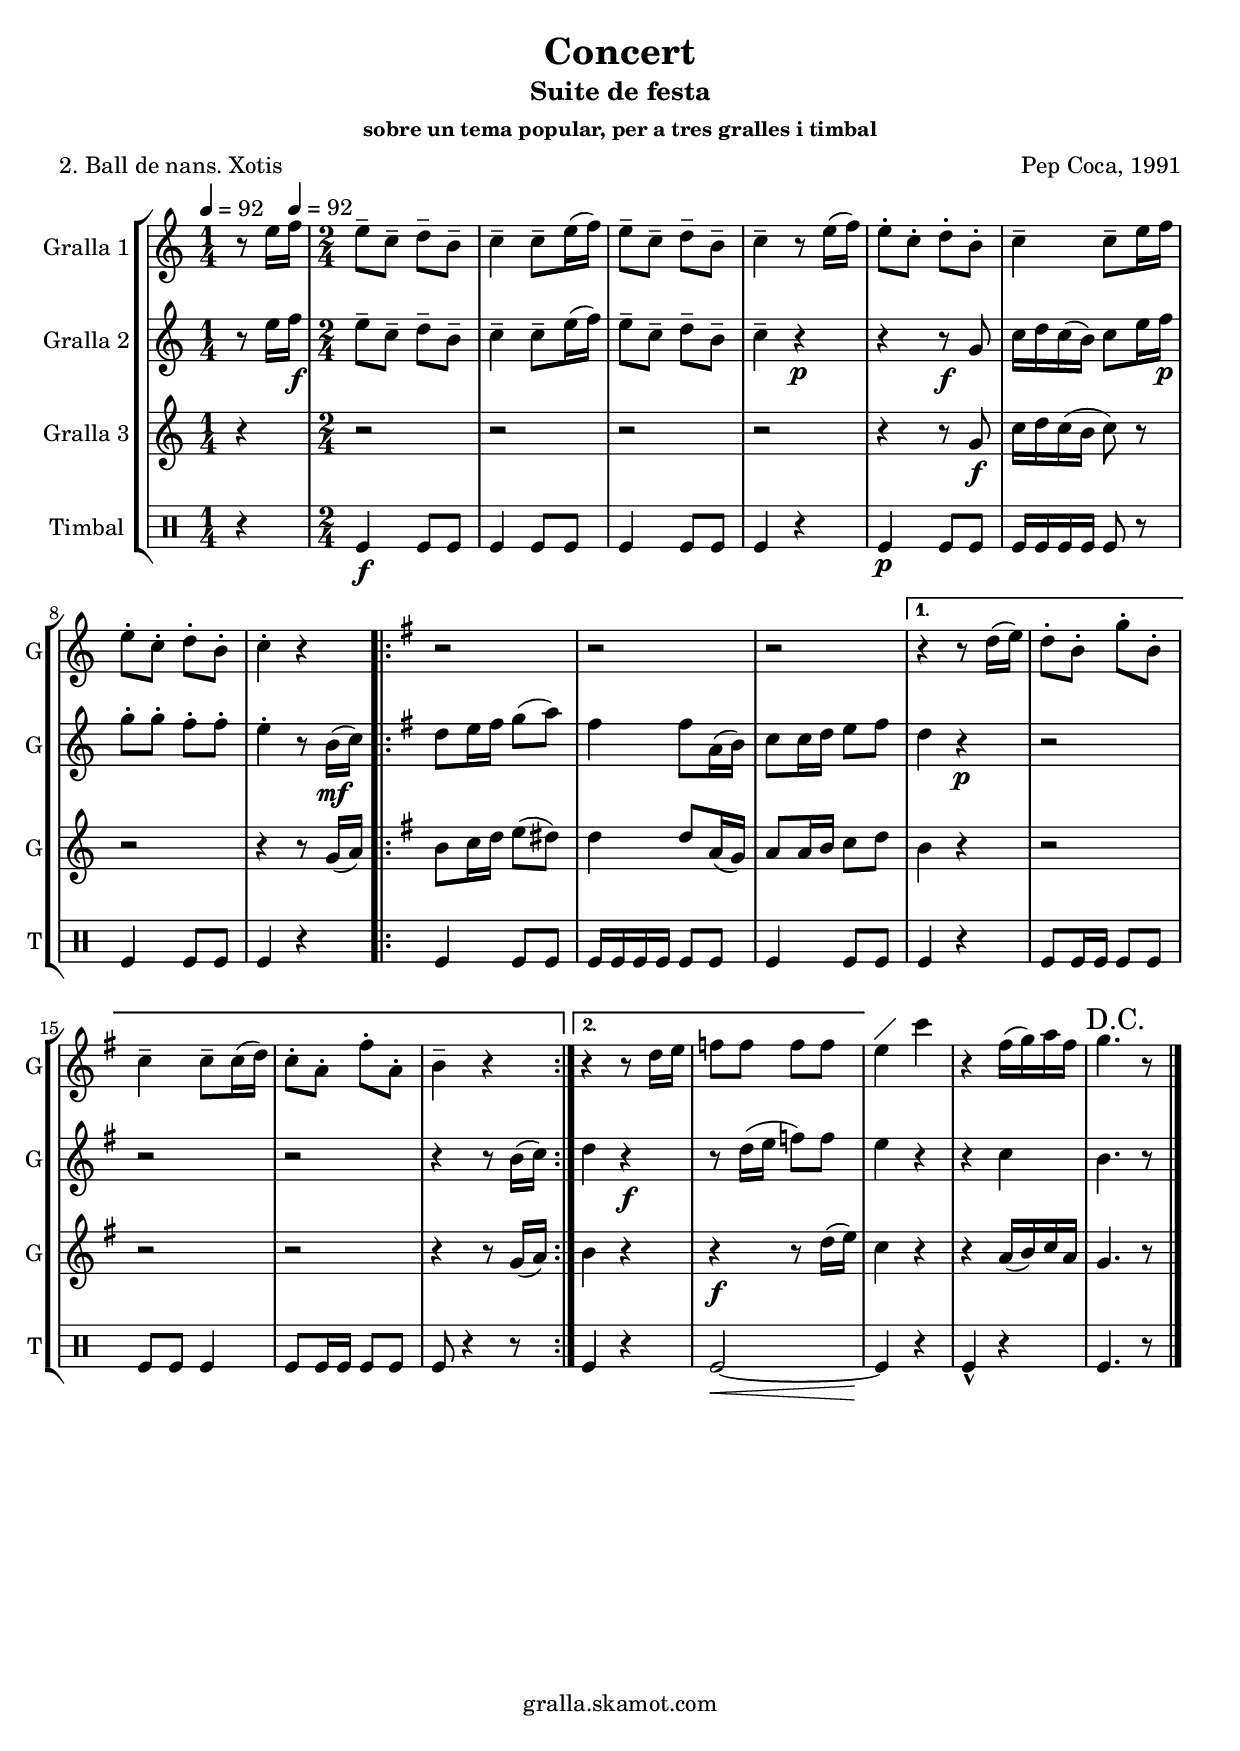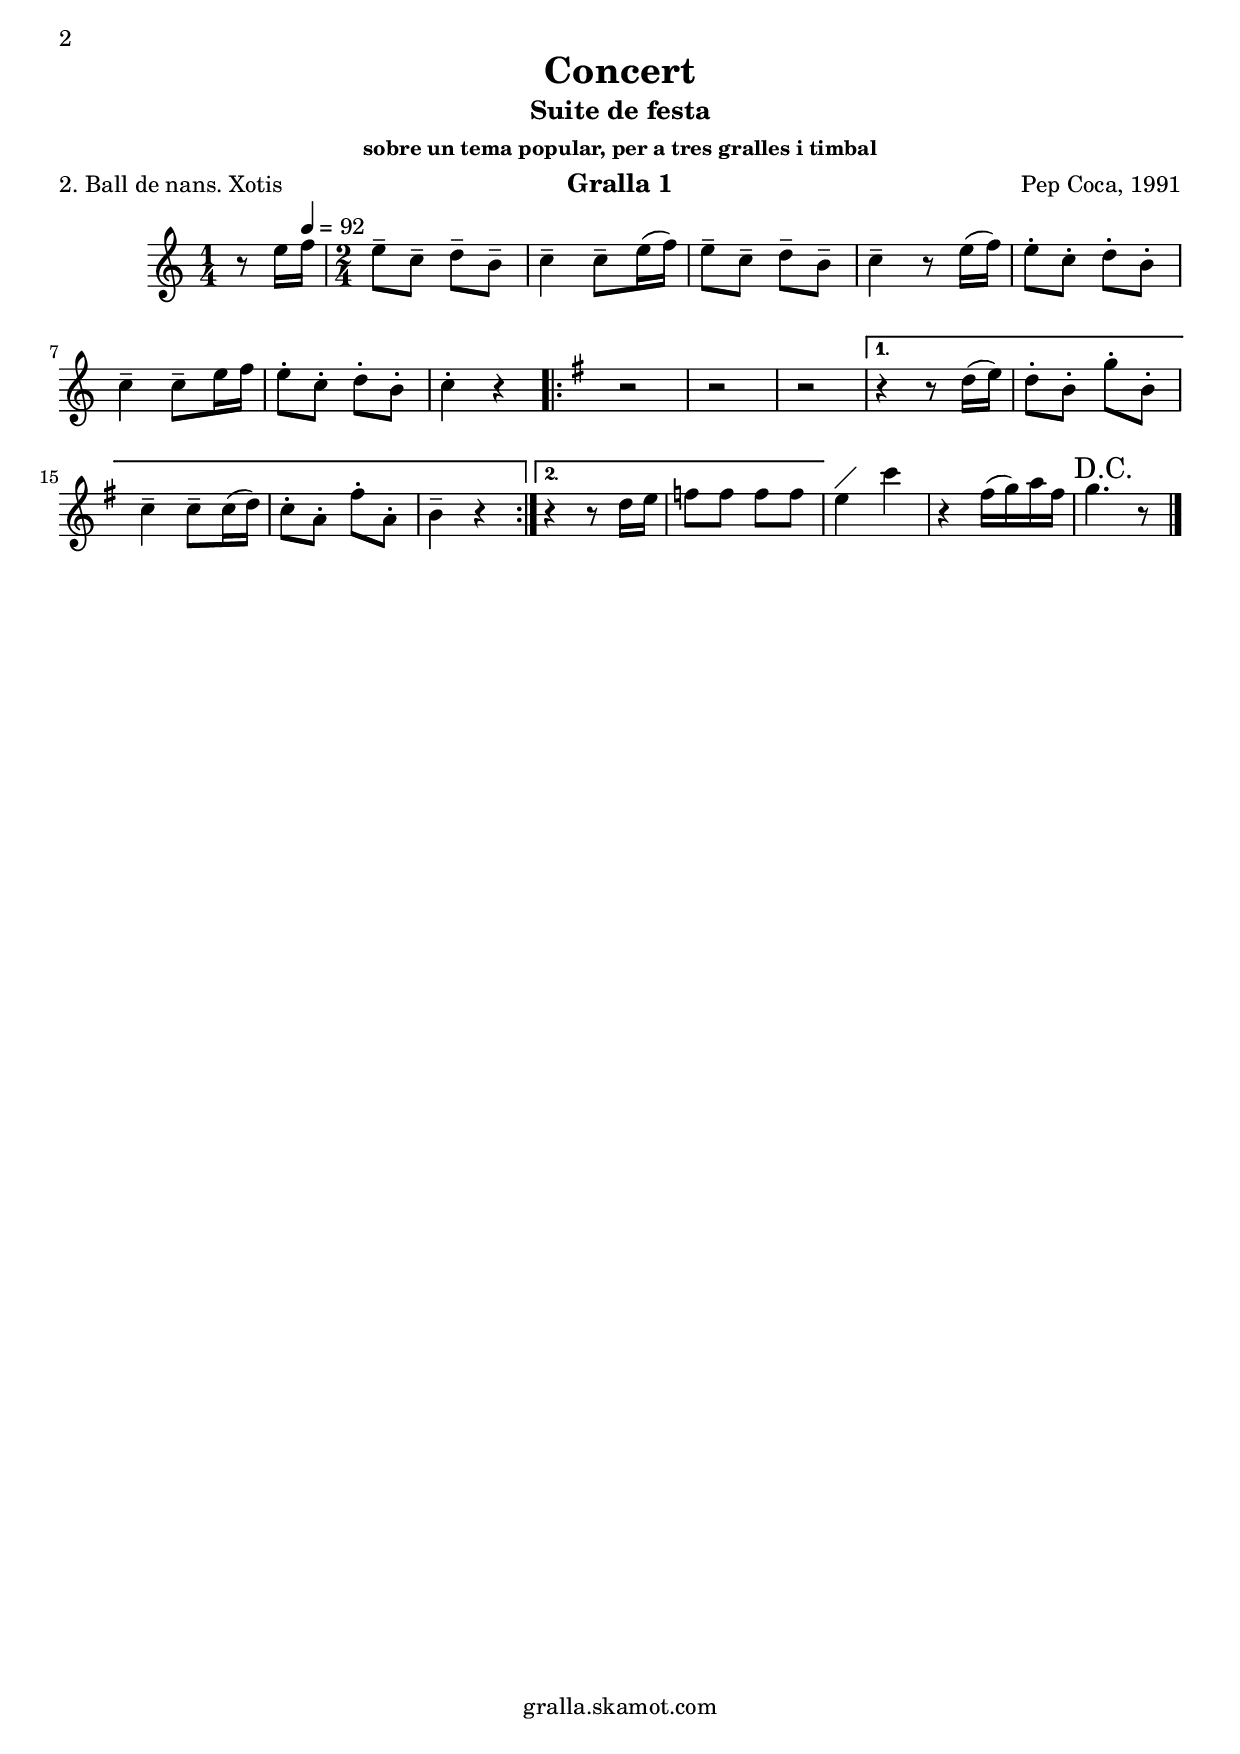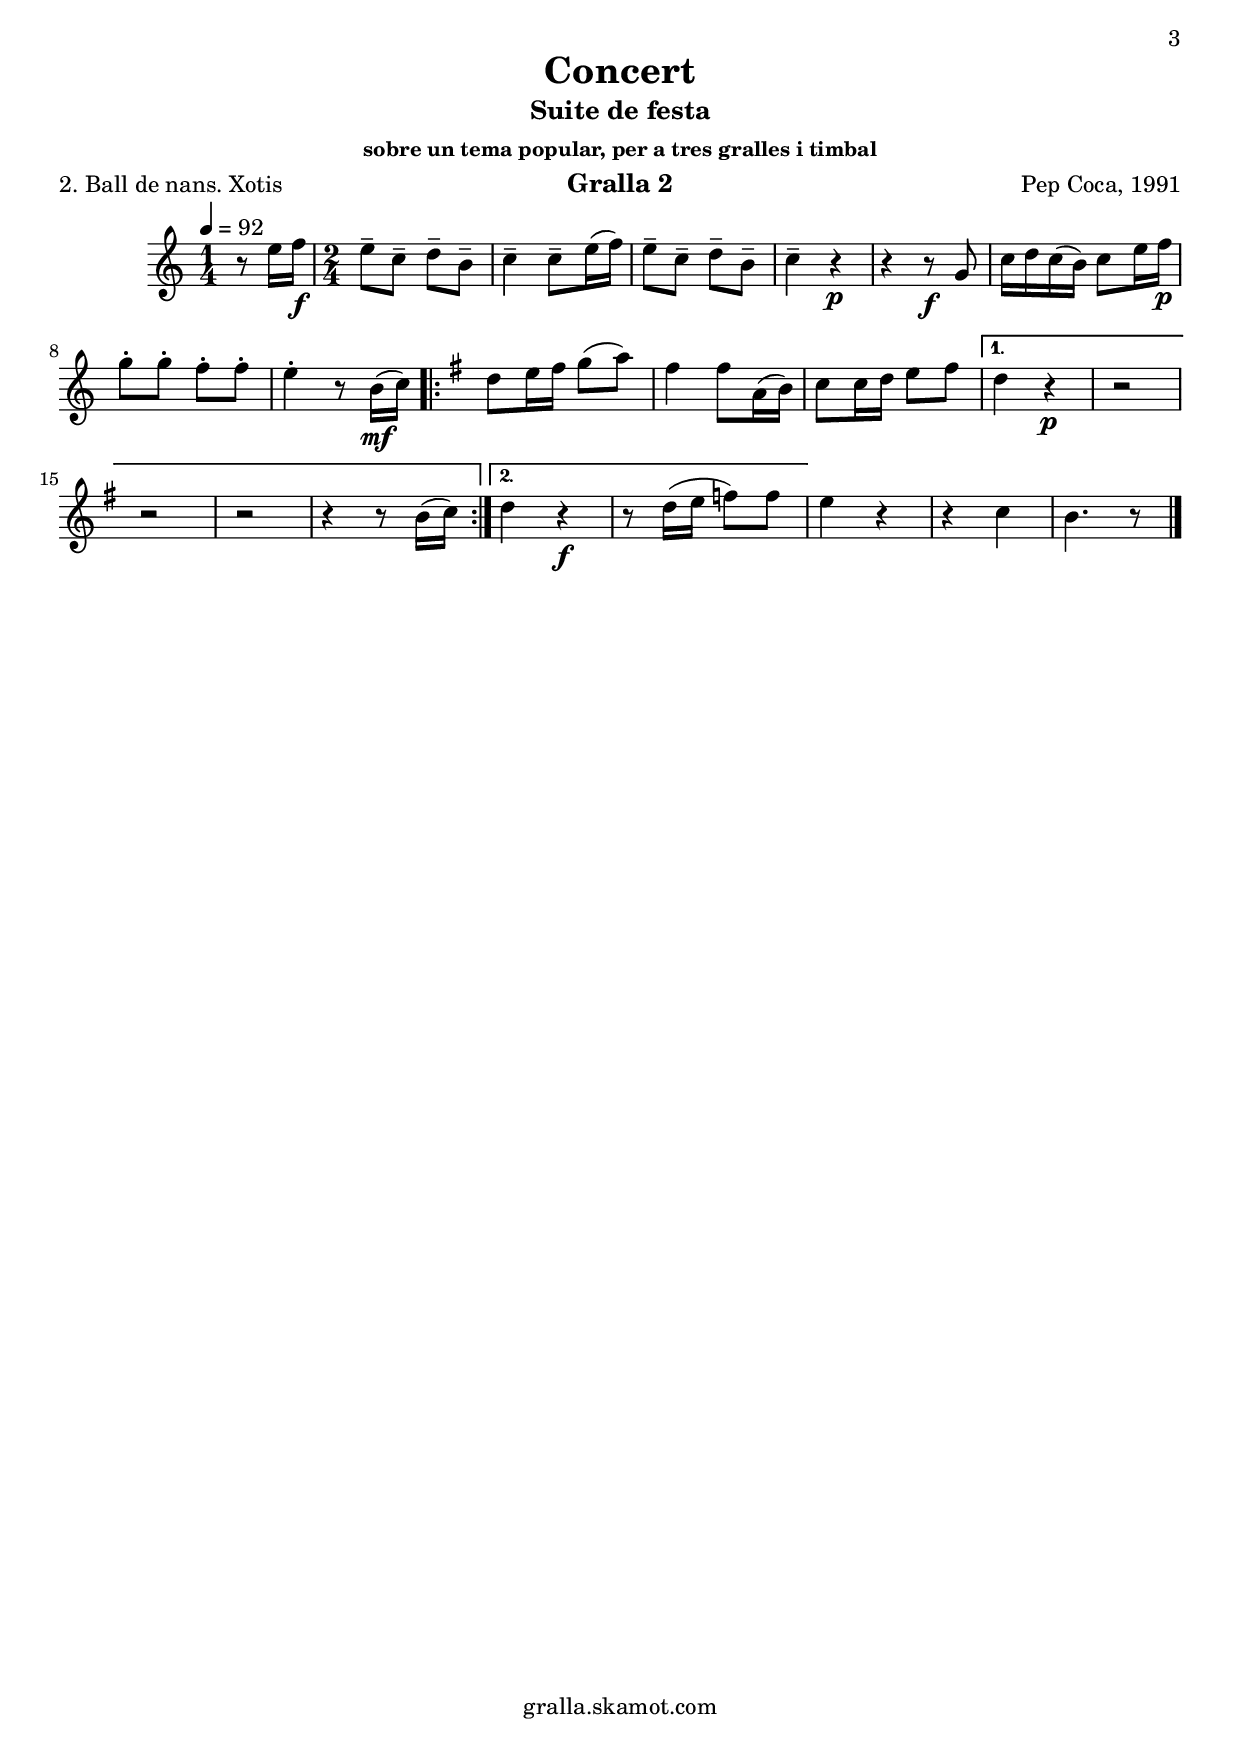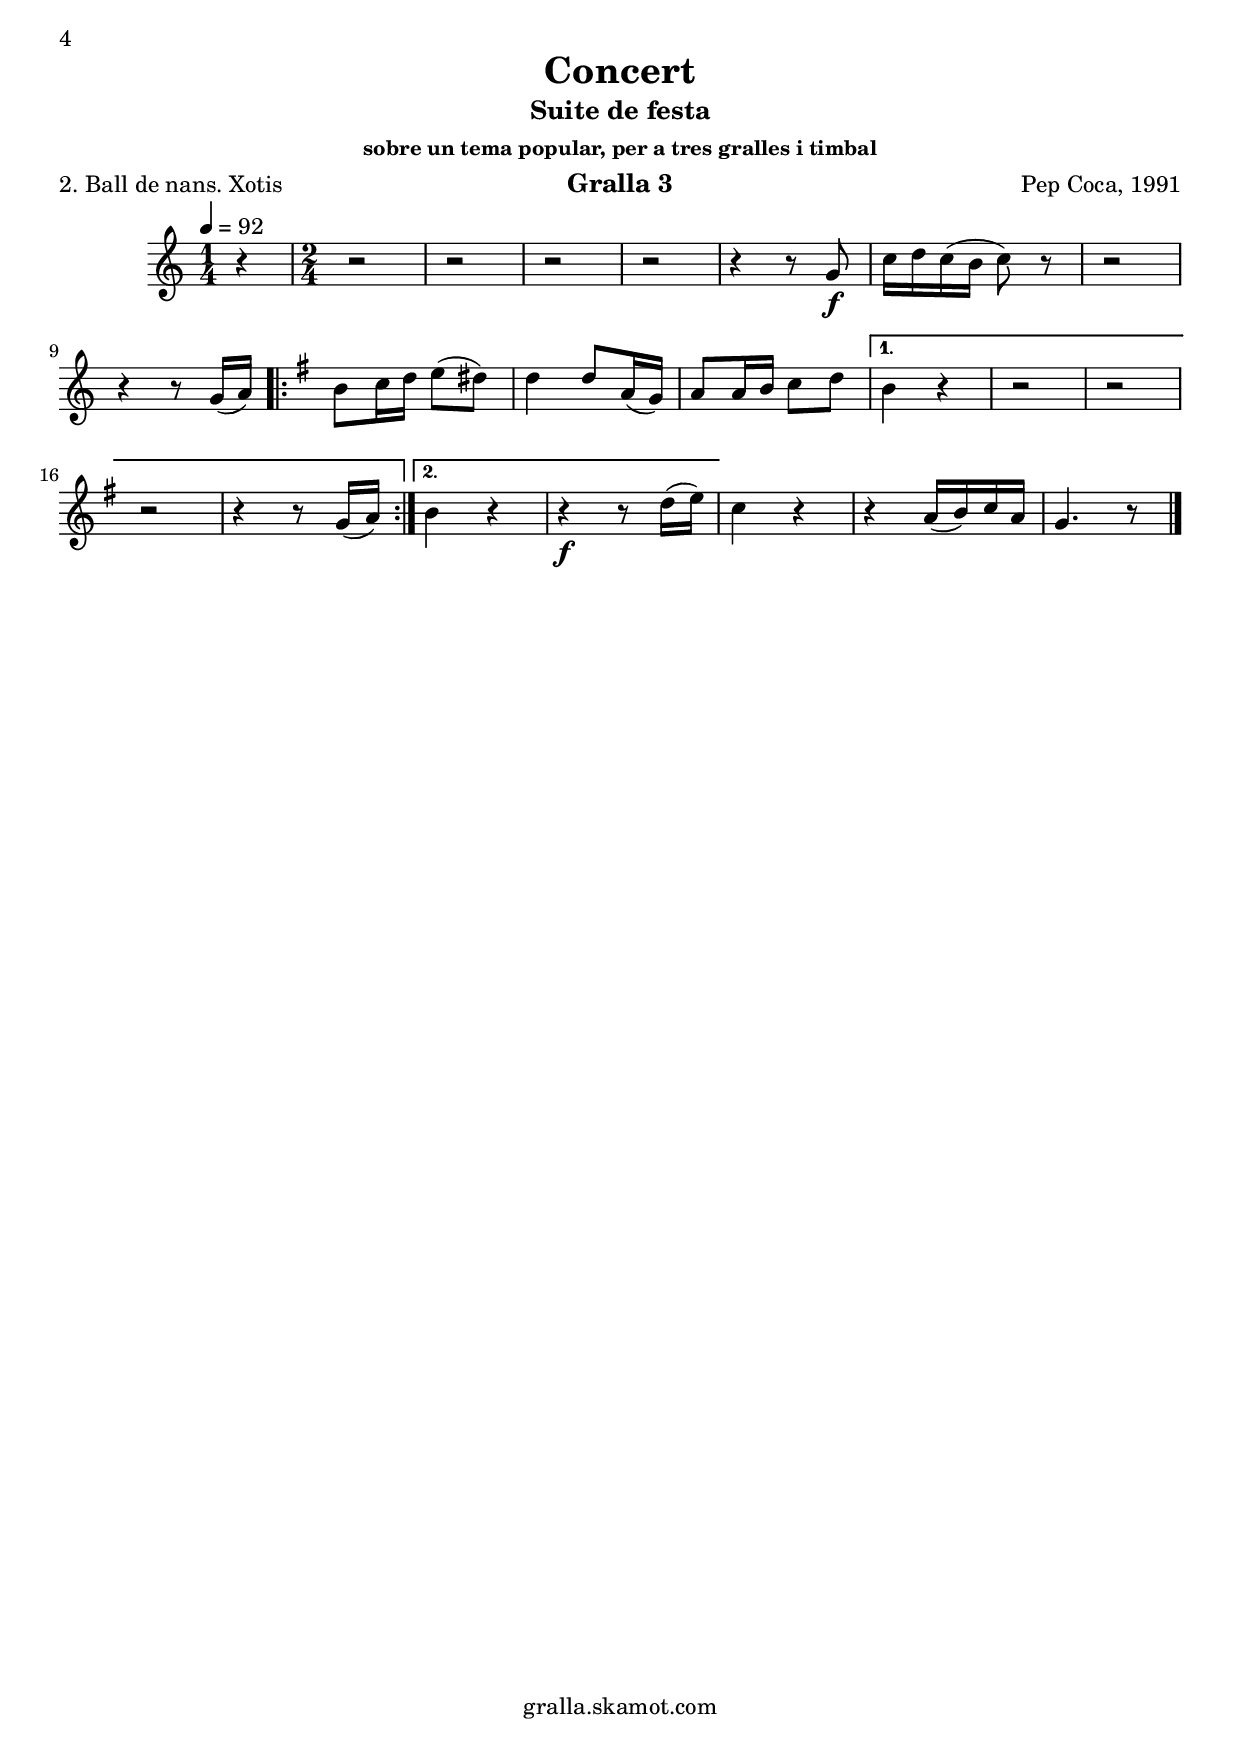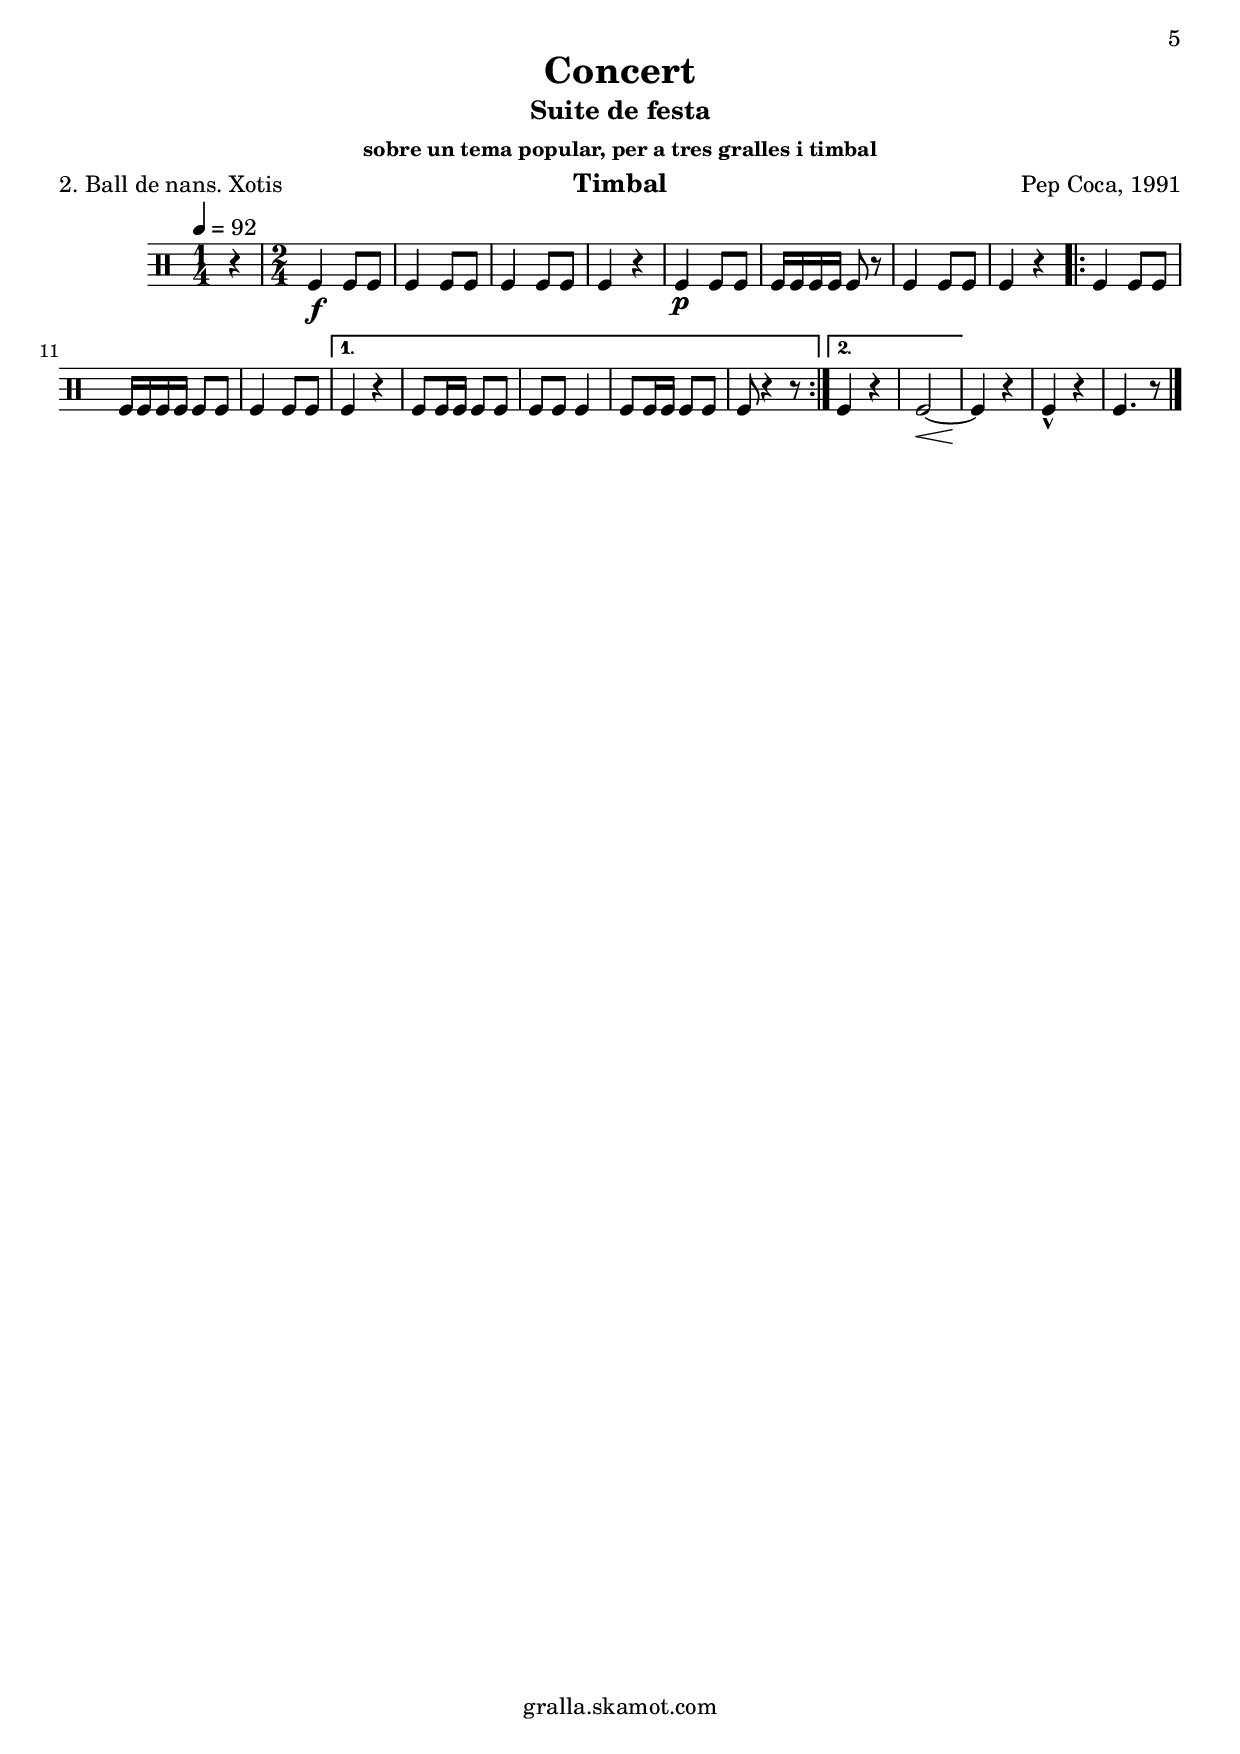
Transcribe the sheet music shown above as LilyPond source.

\version "2.16.2"

\header {
  dedication=""
  title="Concert"
  subtitle="Suite de festa"
  subsubtitle="sobre un tema popular, per a tres gralles i timbal"
  poet="2. Ball de nans. Xotis"
  meter=""
  piece=""
  composer="Pep Coca, 1991"
  arranger=""
  opus=""
  instrument=""
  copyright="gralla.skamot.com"
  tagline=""
}

liniaroAa =
\relative e''
{
  \clef treble
  \key c \major
  \time 1/4
  r8 e16 \tempo 4 = 92 f   |
  \time 2/4   e8-- c-- d-- b--  |
  c4-- c8-- e16 ( f )  |
  e8-- c-- d-- b--  |
  %05
  c4-- r8 e16 ( f )  |
  e8-. c-. d-. b-.  |
  c4-- c8-- e16 f   |
  e8-. c-. d-. b-.  |
  c4-. r  |
  %10
  \key g \major   \repeat volta 2 { r2  |
  r2  |
  r2 }
  \alternative { { r4 r8 d16 ( e )  |
  d8-. b-. g'-. b,-.  |
  %15
  c4-- c8-- c16 ( d )  |
  c8-. a-. fis'-. a,-.  |
  b4-- r }
  { r4 r8 d16 e   |
  f8 f f f } }
  %20
  e4 ^\markup {\draw-line #'(2 . 2)} c'  |
  r4 fis,16 ( g ) a fis  |
  \mark "D.C." g4. r8  \bar "|." % kompletite
}

liniaroAb =
\relative e''
{
  \tempo 4 = 92
  \clef treble
  \key c \major
  \time 1/4
  r8 e16 f \f   |
  \time 2/4   e8-- c-- d-- b--  |
  c4-- c8-- e16 ( f )  |
  e8-- c-- d-- b--  |
  %05
  c4-- r \p  |
  r4 r8 \f g  |
  c16 d c ( b ) c8 e16 f \p   |
  g8-. g-. f-. f-.  |
  e4-. r8 b16 \mf ( c )  |
  %10
  \key g \major   \repeat volta 2 { d8 e16 fis g8 ( a )  |
  fis4 fis8 a,16 ( b )  |
  c8 c16 d e8 fis  }
  \alternative { { d4 r \p  |
  r2  |
  %15
  r2  |
  r2  |
  r4 r8 b16 ( c ) }
  { d4 r \f  |
  r8 d16 ( e f8 ) f } }
  %20
  e4 r  |
  r4 c  |
  b4. r8  \bar "|." % kompletite
}

liniaroAc =
\relative g'
{
  \tempo 4 = 92
  \clef treble
  \key c \major
  \time 1/4
  r4  |
  \time 2/4   r2  |
  r2  |
  r2  |
  %05
  r2  |
  r4 r8 g \f  |
  c16 d c ( b c8 ) r  |
  r2  |
  r4 r8 g16 ( a )  |
  %10
  \key g \major   \repeat volta 2 { b8 c16 d e8 ( dis )  |
  d4 d8 a16 ( g )  |
  a8 a16 b c8 d  }
  \alternative { { b4 r  |
  r2  |
  %15
  r2  |
  r2  |
  r4 r8 g16 ( a ) }
  { b4 r  |
  r4 \f r8 d16 ( e ) } }
  %20
  c4 r  |
  r4 a16 ( b ) c a  |
  g4. r8  \bar "|." % kompletite
}

liniaroAd =
\drummode
{
  \tempo 4 = 92
  \time 1/4
  r4  |
  \time 2/4   tomfl4 \f tomfl8 tomfl  |
  tomfl4 tomfl8 tomfl  |
  tomfl4 tomfl8 tomfl  |
  %05
  tomfl4 r  |
  tomfl4 \p tomfl8 tomfl  |
  tomfl16 tomfl tomfl tomfl tomfl8 r  |
  tomfl4 tomfl8 tomfl  |
  tomfl4 r  |
  %10
  \repeat volta 2 { tomfl4 tomfl8 tomfl  |
  tomfl16 tomfl tomfl tomfl tomfl8 tomfl  |
  tomfl4 tomfl8 tomfl }
  \alternative { { tomfl4 r  |
  tomfl8 tomfl16 tomfl tomfl8 tomfl  |
  %15
  tomfl8 tomfl tomfl4  |
  tomfl8 tomfl16 tomfl tomfl8 tomfl  |
  tomfl8 r4 r8 } % kompletite
  { tomfl4 r  |
  tomfl2 ~ \< } }
  %20
  tomfl4 \! r  |
  tomfl4-^ r  |
  tomfl4. r8  \bar "|." % kompletite
}

\bookpart {
  \score {
    \new StaffGroup {
      \override Score.RehearsalMark #'self-alignment-X = #LEFT
      <<
        \new Staff \with {instrumentName = #"Gralla 1" shortInstrumentName = #"G"} \liniaroAa
        \new Staff \with {instrumentName = #"Gralla 2" shortInstrumentName = #"G"} \liniaroAb
        \new Staff \with {instrumentName = #"Gralla 3" shortInstrumentName = #"G"} \liniaroAc
        \new DrumStaff \with {instrumentName = #"Timbal" shortInstrumentName = #"T"} \liniaroAd
      >>
    }
    \layout {}
  }
  \score { \unfoldRepeats
    \new StaffGroup {
      \override Score.RehearsalMark #'self-alignment-X = #LEFT
      <<
        \new Staff \with {instrumentName = #"Gralla 1" shortInstrumentName = #"G"} \liniaroAa
        \new Staff \with {instrumentName = #"Gralla 2" shortInstrumentName = #"G"} \liniaroAb
        \new Staff \with {instrumentName = #"Gralla 3" shortInstrumentName = #"G"} \liniaroAc
        \new DrumStaff \with {instrumentName = #"Timbal" shortInstrumentName = #"T"} \liniaroAd
      >>
    }
    \midi {
      \set Staff.midiInstrument = "oboe"
      \set DrumStaff.midiInstrument = "drums"
    }
  }
}

\bookpart {
  \header {instrument="Gralla 1"}
  \score {
    \new StaffGroup {
      \override Score.RehearsalMark #'self-alignment-X = #LEFT
      <<
        \new Staff \liniaroAa
      >>
    }
    \layout {}
  }
  \score { \unfoldRepeats
    \new StaffGroup {
      \override Score.RehearsalMark #'self-alignment-X = #LEFT
      <<
        \new Staff \liniaroAa
      >>
    }
    \midi {
      \set Staff.midiInstrument = "oboe"
      \set DrumStaff.midiInstrument = "drums"
    }
  }
}

\bookpart {
  \header {instrument="Gralla 2"}
  \score {
    \new StaffGroup {
      \override Score.RehearsalMark #'self-alignment-X = #LEFT
      <<
        \new Staff \liniaroAb
      >>
    }
    \layout {}
  }
  \score { \unfoldRepeats
    \new StaffGroup {
      \override Score.RehearsalMark #'self-alignment-X = #LEFT
      <<
        \new Staff \liniaroAb
      >>
    }
    \midi {
      \set Staff.midiInstrument = "oboe"
      \set DrumStaff.midiInstrument = "drums"
    }
  }
}

\bookpart {
  \header {instrument="Gralla 3"}
  \score {
    \new StaffGroup {
      \override Score.RehearsalMark #'self-alignment-X = #LEFT
      <<
        \new Staff \liniaroAc
      >>
    }
    \layout {}
  }
  \score { \unfoldRepeats
    \new StaffGroup {
      \override Score.RehearsalMark #'self-alignment-X = #LEFT
      <<
        \new Staff \liniaroAc
      >>
    }
    \midi {
      \set Staff.midiInstrument = "oboe"
      \set DrumStaff.midiInstrument = "drums"
    }
  }
}

\bookpart {
  \header {instrument="Timbal"}
  \score {
    \new StaffGroup {
      \override Score.RehearsalMark #'self-alignment-X = #LEFT
      <<
        \new DrumStaff \liniaroAd
      >>
    }
    \layout {}
  }
  \score { \unfoldRepeats
    \new StaffGroup {
      \override Score.RehearsalMark #'self-alignment-X = #LEFT
      <<
        \new DrumStaff \liniaroAd
      >>
    }
    \midi {
      \set Staff.midiInstrument = "oboe"
      \set DrumStaff.midiInstrument = "drums"
    }
  }
}

